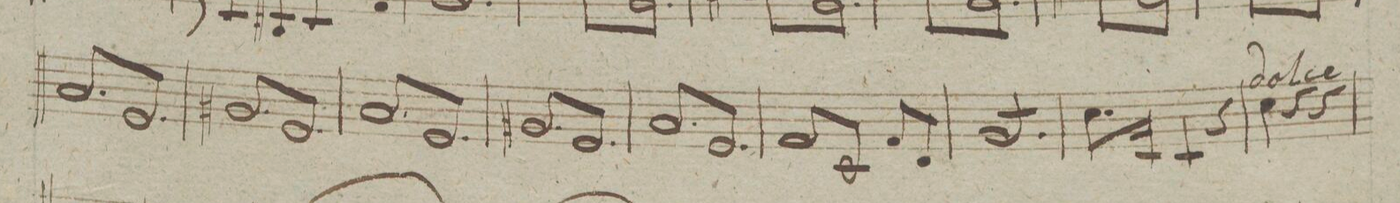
**kern	**dynam
*I"Viola	*
*clefC3	*
*k[f#]	*
*M3/4	*
8B/L	.
8F#/	.
8B/	.
8F#/	.
8B/	.
8F#/J	.
=65	=65
8A#X/L	.
8F#/	.
8A#/	.
8F#/	.
8A#/	.
8F#/J	.
=66	=66
8B/L	.
8F#/	.
8B/	.
8F#/	.
8B/	.
8F#/J	.
=67	=67
8A#X/L	.
8F#/	.
8A#/	.
8F#/	.
8A#/	.
8F#/J	.
=68	=68
8B/L	.
8F#/	.
8B/	.
8F#/	.
8B/	.
8F#/J	.
=69	=69
8G/L	.
8D/	.
8G/	.
8D/J	.
*Xtremolo	*
8G/L	.
8E/J	.
=70	=70
*tremolo	*
8A/L	.
8A/	.
8A/	.
8A/	.
8A/	.
8A/J	.
*Xtremolo	*
=71	=71
8.d\L	.
16D/Jk	.
4D/	.
4r	.
=72	=72
4d\	.
4r	.
4r	.
=73	=73
*-	*-
